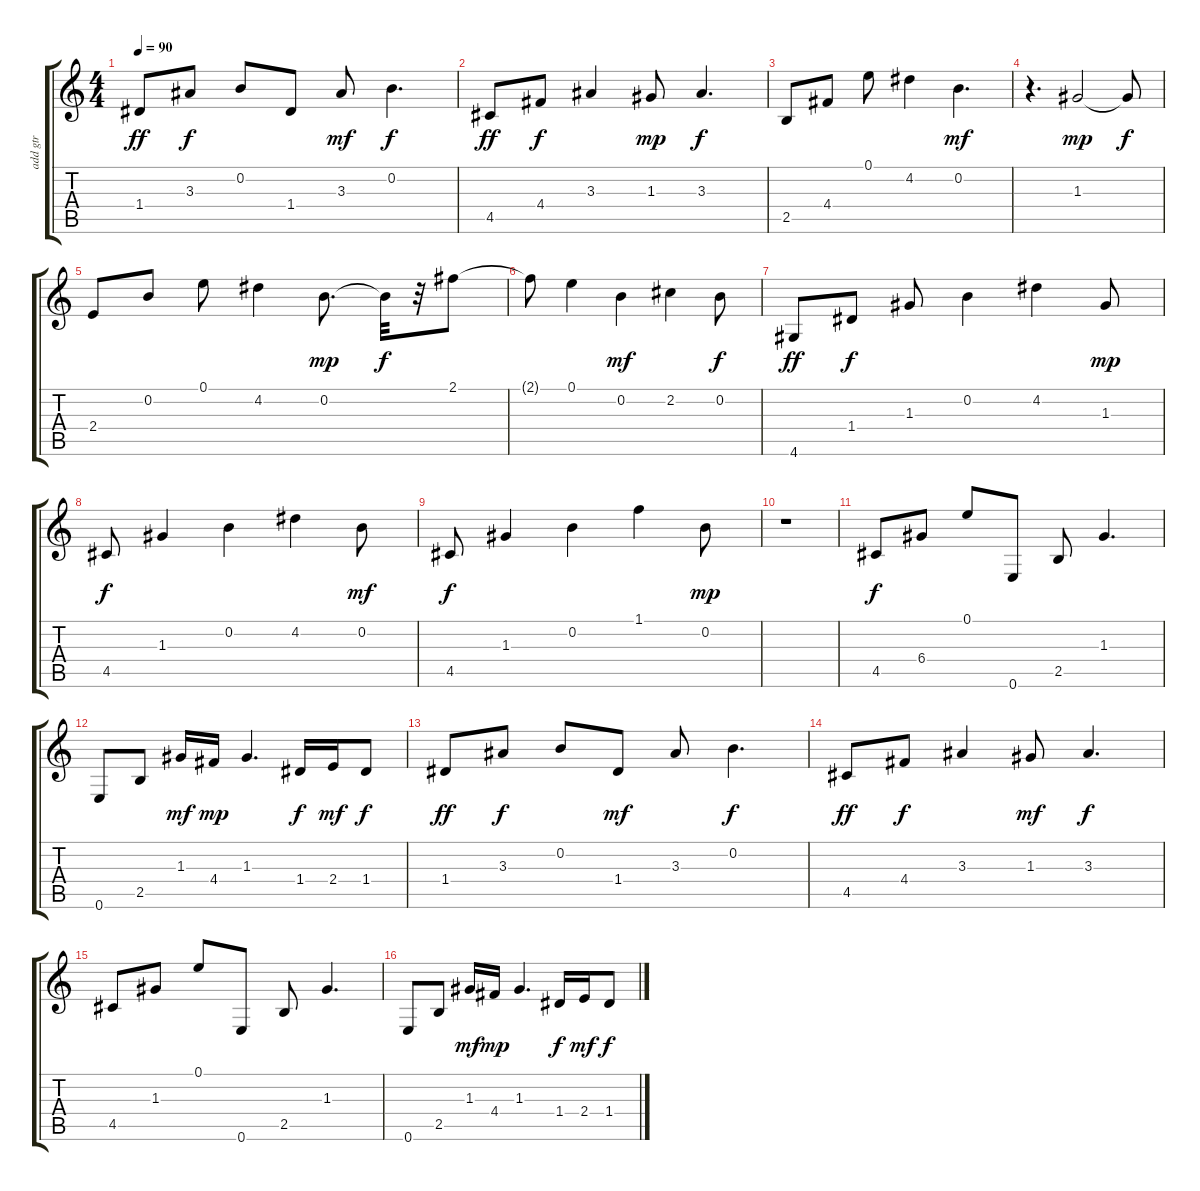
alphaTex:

\track ("add gtr" "add gtr") {instrument acousticguitarsteel}
\staff {score tabs}
\tuning (E4 B3 G3 D3 A2 E2) {hide}
\ts (4 4)
\tempo 90
\clef g2
\ks c
1.4.8{dy ff} 3.3.8{dy f} 0.2.8 1.4.8 3.3.8{dy mf} 0.2.4{d dy f} |
4.5.8{dy ff} 4.4.8{dy f} 3.3.4 1.3.8{dy mp} 3.3.4{d dy f} |
2.5.8 4.4.8 0.1.8 4.2.4 0.2.4{d dy mf} |
r.4{d} 1.3.2{dy mp} 1.3{t}.8{dy f} |
2.4.8 0.2.8 0.1.8 4.2.4 0.2.8{d dy mp} 0.2{t}.32{dy f} r.32 2.1.8 |
2.1{t}.8 0.1.4 0.2.4{dy mf} 2.2.4 0.2.8{dy f} |
4.6.8{dy ff} 1.4.8{dy f} 1.3.8 0.2.4 4.2.4 1.3.8{dy mp} |
4.5.8{dy f} 1.3.4 0.2.4 4.2.4 0.2.8{dy mf} |
4.5.8{dy f} 1.3.4 0.2.4 1.1.4 0.2.8{dy mp} |
r.1 |
4.5.8{dy f} 6.4.8 0.1.8 0.6.8 2.5.8 1.3.4{d} |
0.6.8 2.5.8 1.3.16{dy mf} 4.4.16{dy mp} 1.3.4{d} 1.4.16{dy f} 2.4.16{dy mf} 1.4.8{dy f} |
1.4.8{dy ff} 3.3.8{dy f} 0.2.8 1.4.8{dy mf} 3.3.8 0.2.4{d dy f} |
4.5.8{dy ff} 4.4.8{dy f} 3.3.4 1.3.8{dy mf} 3.3.4{d dy f} |
4.5.8 1.3.8 0.1.8 0.6.8 2.5.8 1.3.4{d} |
0.6.8 2.5.8 1.3.16{dy mf} 4.4.16{dy mp} 1.3.4{d} 1.4.16{dy f} 2.4.16{dy mf} 1.4.8{dy f}
